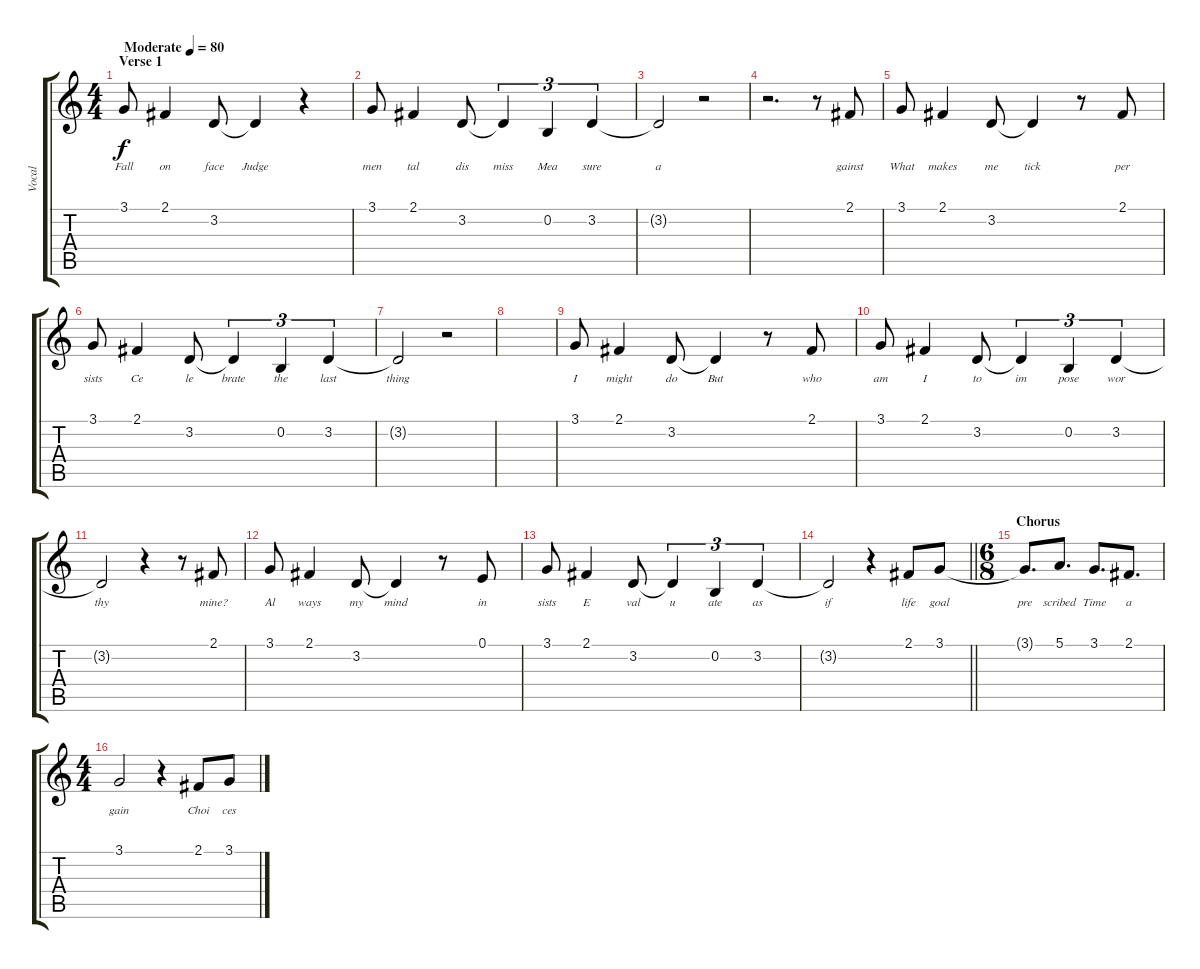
\track ("Vocal" "Vocal") {instrument acousticgrandpiano}
\staff {score tabs}
\tuning (E4 B3 G3 D3 A2 E2) {hide}
\ts (4 4)
\section ("" "Verse 1")
\tempo (80 "Moderate")
\clef g2
\ks c
3.1.8{lyrics (0 "Fall") lyrics (1 "") lyrics (2 "") lyrics (3 "") lyrics (4 "") dy f instrument acousticgrandpiano} 2.1.4{lyrics (0 "on") lyrics (1 "") lyrics (2 "") lyrics (3 "") lyrics (4 "")} 3.2.8{lyrics (0 "face") lyrics (1 "") lyrics (2 "") lyrics (3 "") lyrics (4 "")} 3.2{t}.4{lyrics (0 "Judge") lyrics (1 "") lyrics (2 "") lyrics (3 "") lyrics (4 "")} r.4 |
3.1.8{lyrics (0 "men") lyrics (1 "") lyrics (2 "") lyrics (3 "") lyrics (4 "")} 2.1.4{lyrics (0 "tal") lyrics (1 "") lyrics (2 "") lyrics (3 "") lyrics (4 "")} 3.2.8{lyrics (0 "dis") lyrics (1 "") lyrics (2 "") lyrics (3 "") lyrics (4 "")} 3.2{t}.4{tu (3 2) lyrics (0 "miss") lyrics (1 "") lyrics (2 "") lyrics (3 "") lyrics (4 "")} 0.2.4{tu (3 2) lyrics (0 "Mea") lyrics (1 "") lyrics (2 "") lyrics (3 "") lyrics (4 "")} 3.2.4{tu (3 2) lyrics (0 "sure") lyrics (1 "") lyrics (2 "") lyrics (3 "") lyrics (4 "")} |
3.2{t}.2{lyrics (0 "a") lyrics (1 "") lyrics (2 "") lyrics (3 "") lyrics (4 "")} r.2 |
r.2{d} r.8 2.1.8{lyrics (0 "gainst") lyrics (1 "") lyrics (2 "") lyrics (3 "") lyrics (4 "")} |
3.1.8{lyrics (0 "What") lyrics (1 "") lyrics (2 "") lyrics (3 "") lyrics (4 "")} 2.1.4{lyrics (0 "makes") lyrics (1 "") lyrics (2 "") lyrics (3 "") lyrics (4 "")} 3.2.8{lyrics (0 "me") lyrics (1 "") lyrics (2 "") lyrics (3 "") lyrics (4 "")} 3.2{t}.4{lyrics (0 "tick") lyrics (1 "") lyrics (2 "") lyrics (3 "") lyrics (4 "")} r.8 2.1.8{lyrics (0 "per") lyrics (1 "") lyrics (2 "") lyrics (3 "") lyrics (4 "")} |
3.1.8{lyrics (0 "sists") lyrics (1 "") lyrics (2 "") lyrics (3 "") lyrics (4 "")} 2.1.4{lyrics (0 "Ce") lyrics (1 "") lyrics (2 "") lyrics (3 "") lyrics (4 "")} 3.2.8{lyrics (0 "le") lyrics (1 "") lyrics (2 "") lyrics (3 "") lyrics (4 "")} 3.2{t}.4{tu (3 2) lyrics (0 "brate") lyrics (1 "") lyrics (2 "") lyrics (3 "") lyrics (4 "")} 0.2.4{tu (3 2) lyrics (0 "the") lyrics (1 "") lyrics (2 "") lyrics (3 "") lyrics (4 "")} 3.2.4{tu (3 2) lyrics (0 "last") lyrics (1 "") lyrics (2 "") lyrics (3 "") lyrics (4 "")} |
3.2{t}.2{lyrics (0 "thing") lyrics (1 "") lyrics (2 "") lyrics (3 "") lyrics (4 "")} r.2 |
|
3.1.8{lyrics (0 "I") lyrics (1 "") lyrics (2 "") lyrics (3 "") lyrics (4 "")} 2.1.4{lyrics (0 "might") lyrics (1 "") lyrics (2 "") lyrics (3 "") lyrics (4 "")} 3.2.8{lyrics (0 "do") lyrics (1 "") lyrics (2 "") lyrics (3 "") lyrics (4 "")} 3.2{t}.4{lyrics (0 "But") lyrics (1 "") lyrics (2 "") lyrics (3 "") lyrics (4 "")} r.8 2.1.8{lyrics (0 "who") lyrics (1 "") lyrics (2 "") lyrics (3 "") lyrics (4 "")} |
3.1.8{lyrics (0 "am") lyrics (1 "") lyrics (2 "") lyrics (3 "") lyrics (4 "")} 2.1.4{lyrics (0 "I") lyrics (1 "") lyrics (2 "") lyrics (3 "") lyrics (4 "")} 3.2.8{lyrics (0 "to") lyrics (1 "") lyrics (2 "") lyrics (3 "") lyrics (4 "")} 3.2{t}.4{tu (3 2) lyrics (0 "im") lyrics (1 "") lyrics (2 "") lyrics (3 "") lyrics (4 "")} 0.2.4{tu (3 2) lyrics (0 "pose") lyrics (1 "") lyrics (2 "") lyrics (3 "") lyrics (4 "")} 3.2.4{tu (3 2) lyrics (0 "wor") lyrics (1 "") lyrics (2 "") lyrics (3 "") lyrics (4 "")} |
3.2{t}.2{lyrics (0 "thy") lyrics (1 "") lyrics (2 "") lyrics (3 "") lyrics (4 "")} r.4 r.8 2.1.8{lyrics (0 "mine?") lyrics (1 "") lyrics (2 "") lyrics (3 "") lyrics (4 "")} |
3.1.8{lyrics (0 "Al") lyrics (1 "") lyrics (2 "") lyrics (3 "") lyrics (4 "")} 2.1.4{lyrics (0 "ways") lyrics (1 "") lyrics (2 "") lyrics (3 "") lyrics (4 "")} 3.2.8{lyrics (0 "my") lyrics (1 "") lyrics (2 "") lyrics (3 "") lyrics (4 "")} 3.2{t}.4{lyrics (0 "mind") lyrics (1 "") lyrics (2 "") lyrics (3 "") lyrics (4 "")} r.8 0.1.8{lyrics (0 "in") lyrics (1 "") lyrics (2 "") lyrics (3 "") lyrics (4 "")} |
3.1.8{lyrics (0 "sists") lyrics (1 "") lyrics (2 "") lyrics (3 "") lyrics (4 "")} 2.1.4{lyrics (0 "E") lyrics (1 "") lyrics (2 "") lyrics (3 "") lyrics (4 "")} 3.2.8{lyrics (0 "val") lyrics (1 "") lyrics (2 "") lyrics (3 "") lyrics (4 "")} 3.2{t}.4{tu (3 2) lyrics (0 "u") lyrics (1 "") lyrics (2 "") lyrics (3 "") lyrics (4 "")} 0.2.4{tu (3 2) lyrics (0 "ate") lyrics (1 "") lyrics (2 "") lyrics (3 "") lyrics (4 "")} 3.2.4{tu (3 2) lyrics (0 "as") lyrics (1 "") lyrics (2 "") lyrics (3 "") lyrics (4 "")} |
\barLineRight lightlight
3.2{t}.2{lyrics (0 "if") lyrics (1 "") lyrics (2 "") lyrics (3 "") lyrics (4 "")} r.4 2.1.8{lyrics (0 "life") lyrics (1 "") lyrics (2 "") lyrics (3 "") lyrics (4 "")} 3.1.8{lyrics (0 "goal") lyrics (1 "") lyrics (2 "") lyrics (3 "") lyrics (4 "")} |
\ts (6 8)
\section ("" "Chorus")
3.1{t}.8{d lyrics (0 "pre") lyrics (1 "") lyrics (2 "") lyrics (3 "") lyrics (4 "")} 5.1.8{d lyrics (0 "scribed") lyrics (1 "") lyrics (2 "") lyrics (3 "") lyrics (4 "")} 3.1.8{d lyrics (0 "Time") lyrics (1 "") lyrics (2 "") lyrics (3 "") lyrics (4 "")} 2.1.8{d lyrics (0 "a") lyrics (1 "") lyrics (2 "") lyrics (3 "") lyrics (4 "")} |
\ts (4 4)
3.1.2{lyrics (0 "gain") lyrics (1 "") lyrics (2 "") lyrics (3 "") lyrics (4 "")} r.4 2.1.8{lyrics (0 "Choi") lyrics (1 "") lyrics (2 "") lyrics (3 "") lyrics (4 "")} 3.1.8{lyrics (0 "ces") lyrics (1 "") lyrics (2 "") lyrics (3 "") lyrics (4 "")}
